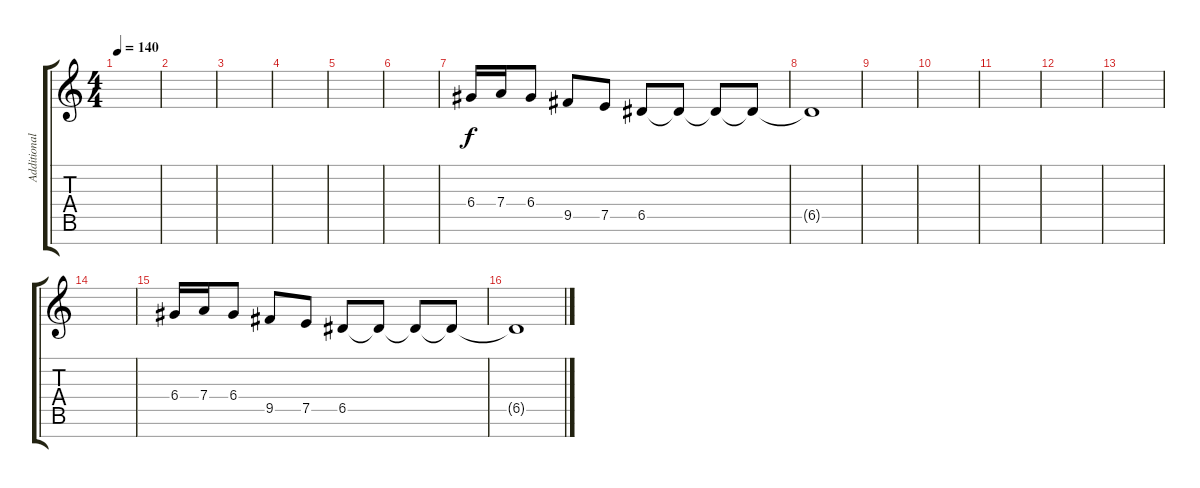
\track ("Additional Guitar" "Additional") {instrument distortionguitar}
\staff {score tabs}
\tuning (E4 B3 G3 D3 A2 E2 B1) {hide}
\ts (4 4)
\tempo 140
\clef g2
\ks c
|
|
|
|
|
|
6.4.16 7.4.16 6.4.8 9.5.8 7.5.8 6.5.8 6.5{t}.8 6.5{t}.8 6.5{t}.8 |
6.5{t}.1 |
|
|
|
|
|
|
6.4.16 7.4.16 6.4.8 9.5.8 7.5.8 6.5.8 6.5{t}.8 6.5{t}.8 6.5{t}.8 |
6.5{t}.1
